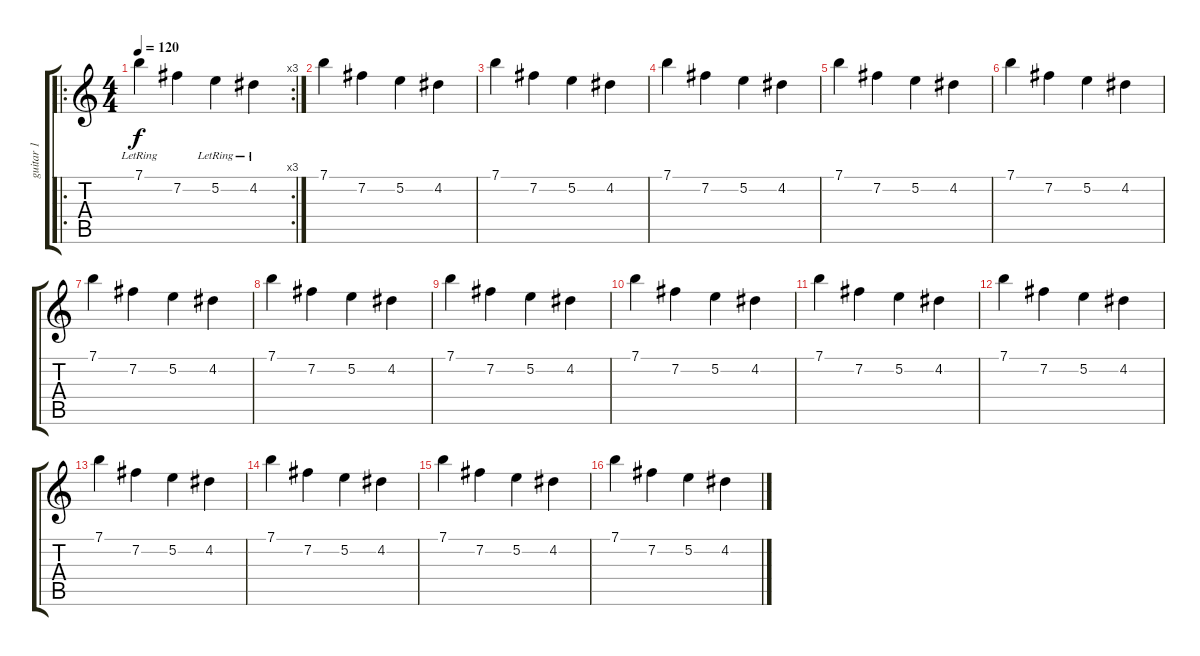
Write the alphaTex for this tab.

\track ("guitar 1" "guitar 1") {instrument overdrivenguitar}
\staff {score tabs}
\tuning (E4 B3 G3 D3 A2 E2) {hide}
\ro
\rc 3
\ts (4 4)
\tempo 120
\clef g2
\ks c
7.1{lr}.4{dy f instrument overdrivenguitar} 7.2.4 5.2{lr}.4 4.2{lr}.4 |
7.1.4 7.2.4 5.2.4 4.2.4 |
7.1.4 7.2.4 5.2.4 4.2.4 |
7.1.4 7.2.4 5.2.4 4.2.4 |
7.1.4 7.2.4 5.2.4 4.2.4 |
7.1.4 7.2.4 5.2.4 4.2.4 |
7.1.4 7.2.4 5.2.4 4.2.4 |
7.1.4 7.2.4 5.2.4 4.2.4 |
7.1.4 7.2.4 5.2.4 4.2.4 |
7.1.4 7.2.4 5.2.4 4.2.4 |
7.1.4 7.2.4 5.2.4 4.2.4 |
7.1.4 7.2.4 5.2.4 4.2.4 |
7.1.4 7.2.4 5.2.4 4.2.4 |
7.1.4 7.2.4 5.2.4 4.2.4 |
7.1.4 7.2.4 5.2.4 4.2.4 |
7.1.4 7.2.4 5.2.4 4.2.4
